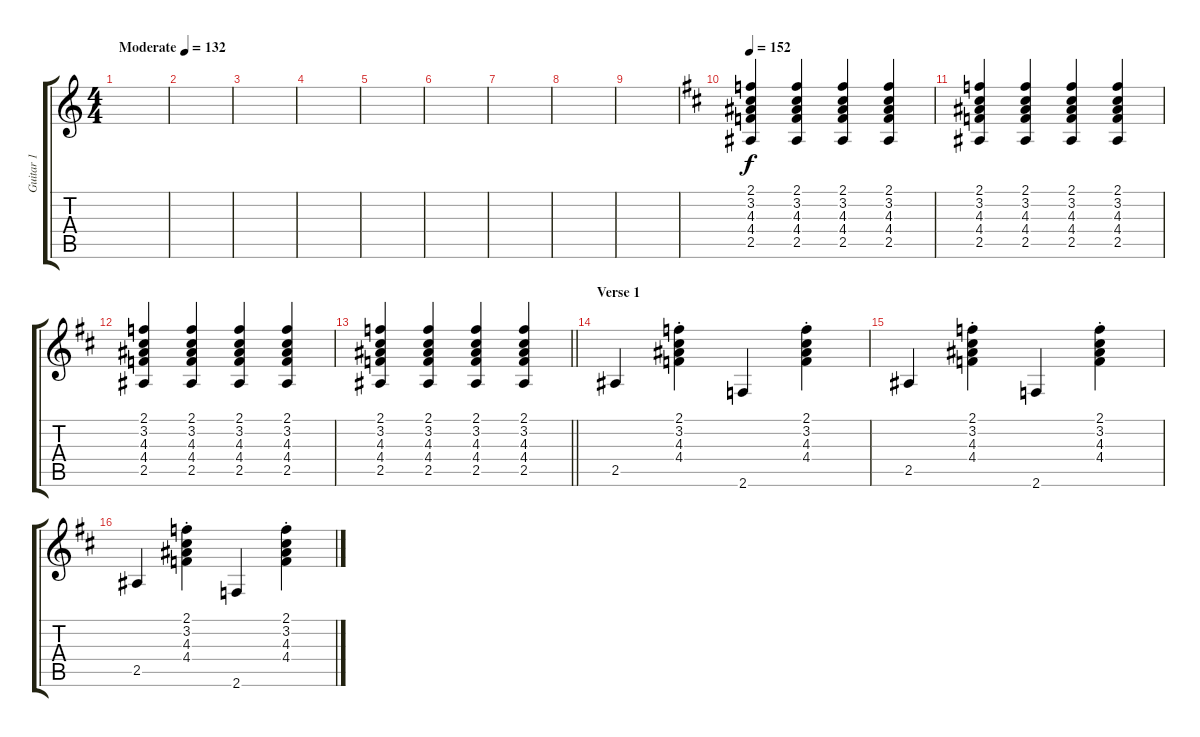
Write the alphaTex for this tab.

\track ("Guitar 1" "Guitar 1") {instrument acousticguitarnylon}
\staff {score tabs}
\tuning (Eb4 Bb3 Gb3 Db3 Ab2 Eb2) {hide}
\ts (4 4)
\tempo (132 "Moderate")
\clef g2
\ks c
|
|
|
|
|
|
|
|
|
\tempo 152
\ks d
(2.1 3.2 4.3 4.4 2.5).4 (2.1 3.2 4.3 4.4 2.5).4 (2.1 3.2 4.3 4.4 2.5).4 (2.1 3.2 4.3 4.4 2.5).4 |
(2.1 3.2 4.3 4.4 2.5).4 (2.1 3.2 4.3 4.4 2.5).4 (2.1 3.2 4.3 4.4 2.5).4 (2.1 3.2 4.3 4.4 2.5).4 |
(2.1 3.2 4.3 4.4 2.5).4 (2.1 3.2 4.3 4.4 2.5).4 (2.1 3.2 4.3 4.4 2.5).4 (2.1 3.2 4.3 4.4 2.5).4 |
\barLineRight lightlight
(2.1 3.2 4.3 4.4 2.5).4 (2.1 3.2 4.3 4.4 2.5).4 (2.1 3.2 4.3 4.4 2.5).4 (2.1 3.2 4.3 4.4 2.5).4 |
\section ("" "Verse 1")
2.5.4 (2.1{st} 3.2{st} 4.3{st} 4.4{st}).4 2.6.4 (2.1{st} 3.2{st} 4.3{st} 4.4{st}).4 |
2.5.4 (2.1{st} 3.2{st} 4.3{st} 4.4{st}).4 2.6.4 (2.1{st} 3.2{st} 4.3{st} 4.4{st}).4 |
2.5.4 (2.1{st} 3.2{st} 4.3{st} 4.4{st}).4 2.6.4 (2.1{st} 3.2{st} 4.3{st} 4.4{st}).4
